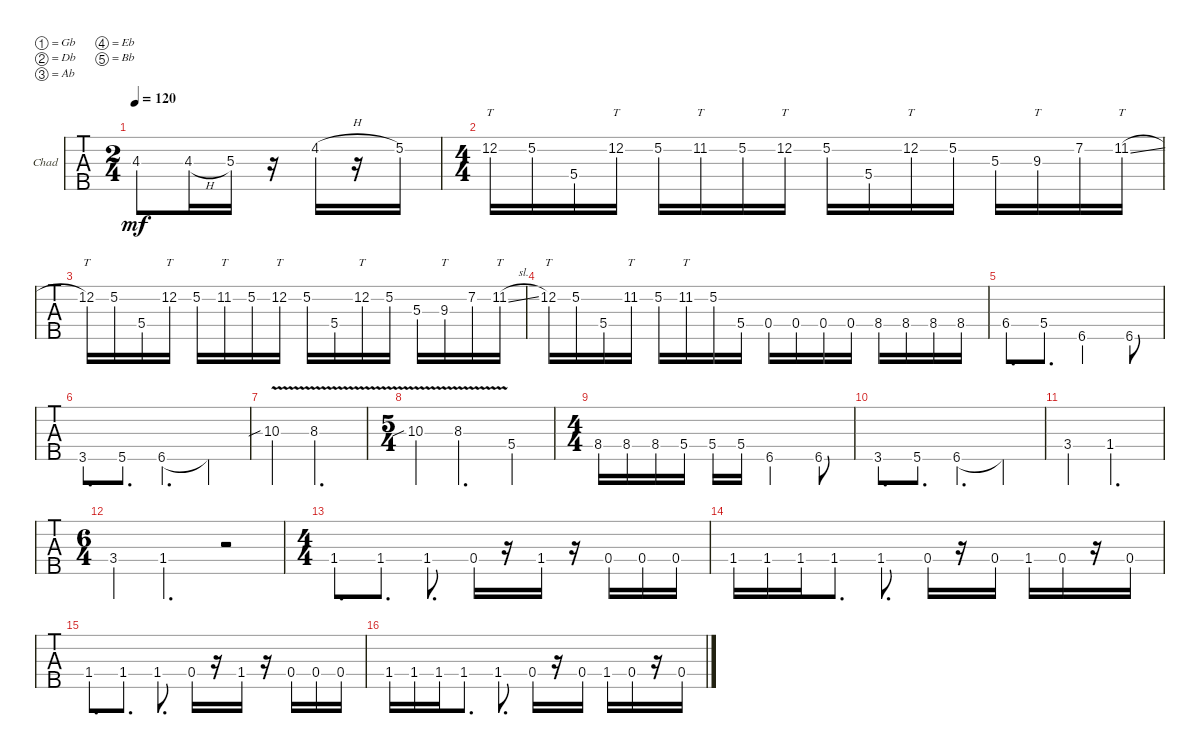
\defaultSystemsLayout 4
\bracketExtendMode groupsimilarinstruments
\firstSystemTrackNameOrientation horizontal
\otherSystemsTrackNameOrientation horizontal
\track ("Chad" "Chad") {solo instrument electricbassfinger}
\staff {tabs}
\tuning (Gb2 Db2 Ab1 Eb1 Bb0)
\ts (2 4)
\tempo 120
\clef f4
\ks c
4.3.8{dy mf} 4.3{h}.16 5.3.16 r.16 4.2{h}.16 r.16 5.2.16 |
\ts (4 4)
12.2.16{tt} 5.2.16 5.4.16 12.2.16{tt} 5.2.16 11.2.16{tt} 5.2.16 12.2.16{tt} 5.2.16 5.4.16 12.2.16{tt} 5.2.16 5.3.16 9.3.16{tt} 7.2.16 11.2{sl}.16{tt} |
12.2.16{tt} 5.2.16 5.4.16 12.2.16{tt} 5.2.16 11.2.16{tt} 5.2.16 12.2.16{tt} 5.2.16 5.4.16 12.2.16{tt} 5.2.16 5.3.16 9.3.16{tt} 7.2.16 11.2{sl}.16{tt} |
12.2.16{tt} 5.2.16 5.4.16 11.2.16{tt} 5.2.16 11.2.16{tt} 5.2.16 5.4.16 0.4.16 0.4.16 0.4.16 0.4.16 8.4.16 8.4.16 8.4.16 8.4.16 |
6.4.8{d} 5.4.8{d} 6.5.2 6.5.8 |
3.5.8{d} 5.5.8{d} 6.5.4{d} 6.5{t}.4 |
10.3{v sib}.4 8.3{v}.2{d} |
\ts (5 4)
10.3{v sib}.4 8.3{v}.2{d} 5.4.4 |
\ts (4 4)
8.4{st}.16 8.4{st}.16 8.4{st}.16 5.4{st}.16 5.4{st}.16 5.4{st}.16 6.5.2 6.5.8 |
3.5.8{d} 5.5.8{d} 6.5.4{d} 6.5{t}.4 |
3.4.4 1.4.2{d} |
\ts (6 4)
\scale
0.381903 3.4.4 1.4.2{d} r.2 |
\ts (4 4)
1.4.8{d} 1.4.8{d} 1.4.8{d} 0.4.16 r.16 1.4.16 r.16 0.4.16 0.4.16 0.4.16 |
1.4.16 1.4.16 1.4.16 1.4.8{d} 1.4.8{d} 0.4.16 r.16 0.4.16 1.4.16 0.4.16 r.16 0.4.16 |
1.4.8{d} 1.4.8{d} 1.4.8{d} 0.4.16 r.16 1.4.16 r.16 0.4.16 0.4.16 0.4.16 |
1.4.16 1.4.16 1.4.16 1.4.8{d} 1.4.8{d} 0.4.16 r.16 0.4.16 1.4.16 0.4.16 r.16 0.4.16
